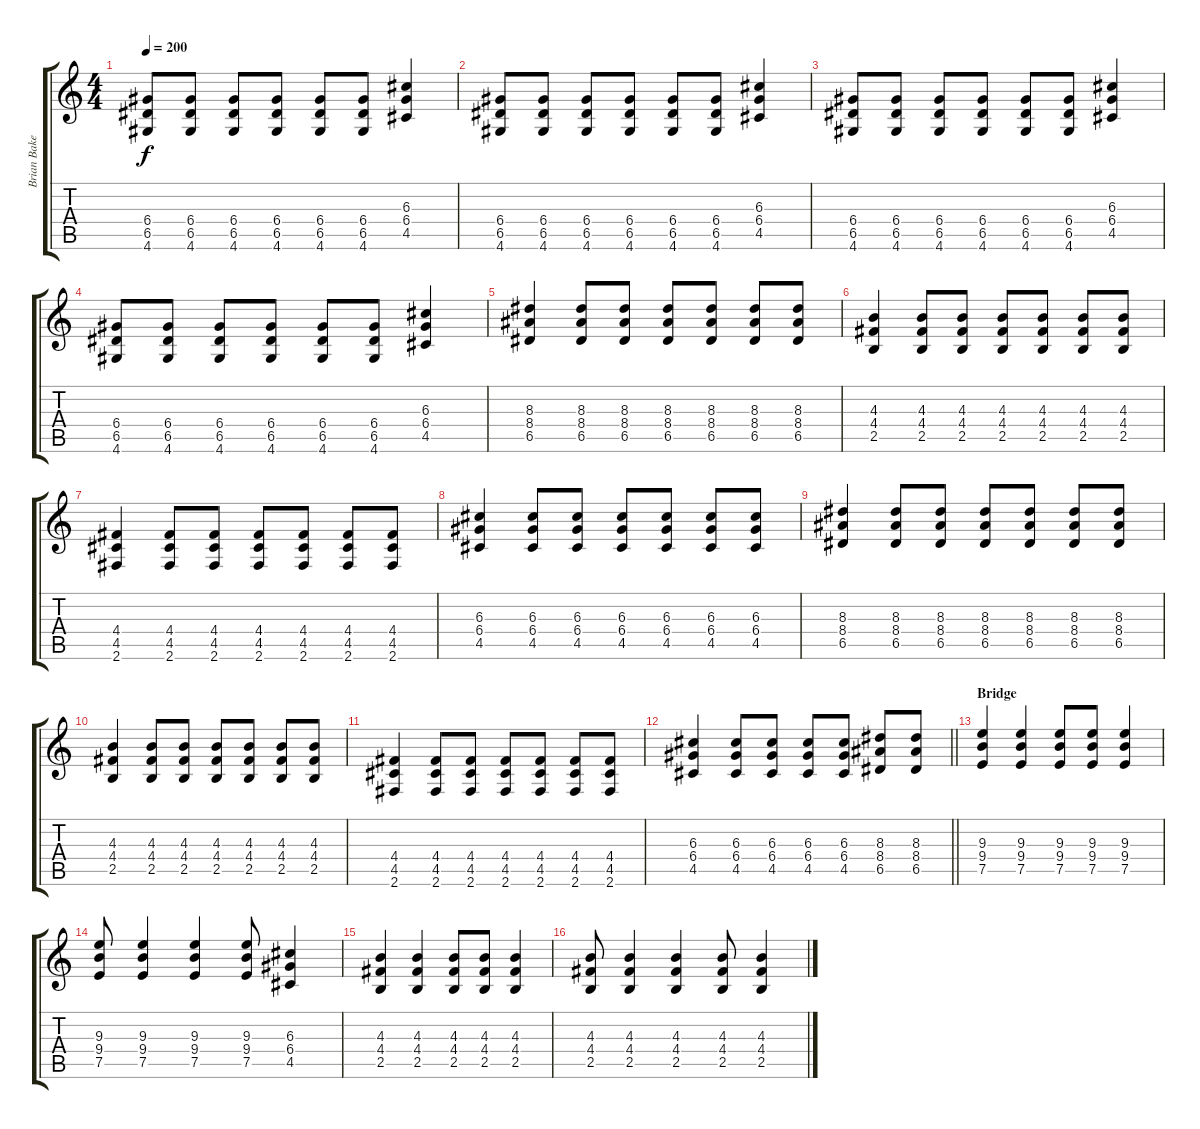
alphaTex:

\track ("Brian Baker" "Brian Bake") {instrument overdrivenguitar}
\staff {score tabs}
\tuning (E4 B3 G3 D3 A2 E2) {hide}
\ts (4 4)
\tempo 200
\clef g2
\ks c
(6.4 6.5 4.6).8{dy f} (6.4 6.5 4.6).8 (6.4 6.5 4.6).8 (6.4 6.5 4.6).8 (6.4 6.5 4.6).8 (6.4 6.5 4.6).8 (6.3 6.4 4.5).4 |
(6.4 6.5 4.6).8 (6.4 6.5 4.6).8 (6.4 6.5 4.6).8 (6.4 6.5 4.6).8 (6.4 6.5 4.6).8 (6.4 6.5 4.6).8 (6.3 6.4 4.5).4 |
(6.4 6.5 4.6).8 (6.4 6.5 4.6).8 (6.4 6.5 4.6).8 (6.4 6.5 4.6).8 (6.4 6.5 4.6).8 (6.4 6.5 4.6).8 (6.3 6.4 4.5).4 |
(6.4 6.5 4.6).8 (6.4 6.5 4.6).8 (6.4 6.5 4.6).8 (6.4 6.5 4.6).8 (6.4 6.5 4.6).8 (6.4 6.5 4.6).8 (6.3 6.4 4.5).4 |
(8.3 8.4 6.5).4 (8.3 8.4 6.5).8 (8.3 8.4 6.5).8 (8.3 8.4 6.5).8 (8.3 8.4 6.5).8 (8.3 8.4 6.5).8 (8.3 8.4 6.5).8 |
(4.3 4.4 2.5).4 (4.3 4.4 2.5).8 (4.3 4.4 2.5).8 (4.3 4.4 2.5).8 (4.3 4.4 2.5).8 (4.3 4.4 2.5).8 (4.3 4.4 2.5).8 |
(4.4 4.5 2.6).4 (4.4 4.5 2.6).8 (4.4 4.5 2.6).8 (4.4 4.5 2.6).8 (4.4 4.5 2.6).8 (4.4 4.5 2.6).8 (4.4 4.5 2.6).8 |
(6.3 6.4 4.5).4 (6.3 6.4 4.5).8 (6.3 6.4 4.5).8 (6.3 6.4 4.5).8 (6.3 6.4 4.5).8 (6.3 6.4 4.5).8 (6.3 6.4 4.5).8 |
(8.3 8.4 6.5).4 (8.3 8.4 6.5).8 (8.3 8.4 6.5).8 (8.3 8.4 6.5).8 (8.3 8.4 6.5).8 (8.3 8.4 6.5).8 (8.3 8.4 6.5).8 |
(4.3 4.4 2.5).4 (4.3 4.4 2.5).8 (4.3 4.4 2.5).8 (4.3 4.4 2.5).8 (4.3 4.4 2.5).8 (4.3 4.4 2.5).8 (4.3 4.4 2.5).8 |
(4.4 4.5 2.6).4 (4.4 4.5 2.6).8 (4.4 4.5 2.6).8 (4.4 4.5 2.6).8 (4.4 4.5 2.6).8 (4.4 4.5 2.6).8 (4.4 4.5 2.6).8 |
\barLineRight lightlight
(6.3 6.4 4.5).4 (6.3 6.4 4.5).8 (6.3 6.4 4.5).8 (6.3 6.4 4.5).8 (6.3 6.4 4.5).8 (8.3 8.4 6.5).8 (8.3 8.4 6.5).8 |
\section ("" "Bridge")
(9.3 9.4 7.5).4 (9.3 9.4 7.5).4 (9.3 9.4 7.5).8 (9.3 9.4 7.5).8 (9.3 9.4 7.5).4 |
(9.3 9.4 7.5).8 (9.3 9.4 7.5).4 (9.3 9.4 7.5).4 (9.3 9.4 7.5).8 (6.3 6.4 4.5).4 |
(4.3 4.4 2.5).4 (4.3 4.4 2.5).4 (4.3 4.4 2.5).8 (4.3 4.4 2.5).8 (4.3 4.4 2.5).4 |
(4.3 4.4 2.5).8 (4.3 4.4 2.5).4 (4.3 4.4 2.5).4 (4.3 4.4 2.5).8 (4.3 4.4 2.5).4
